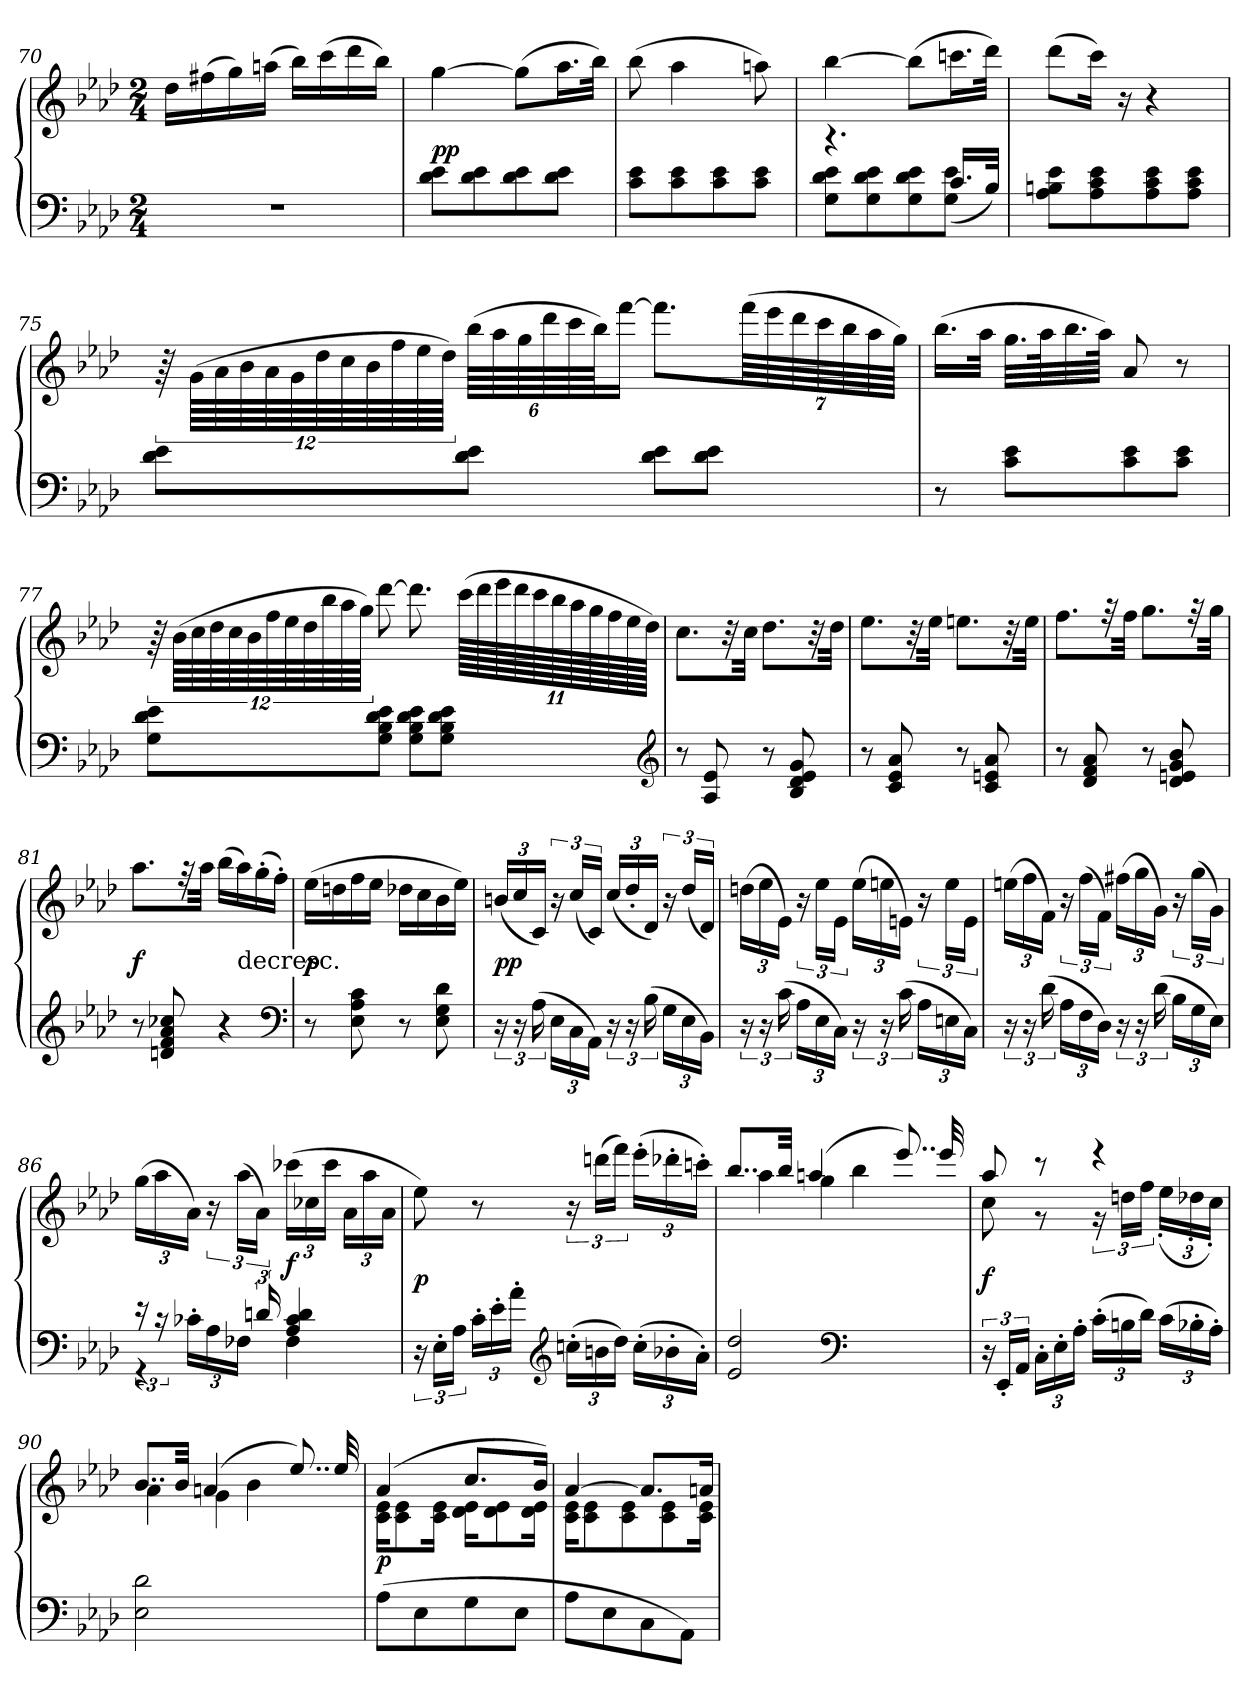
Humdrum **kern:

**kern	**kern	**dynam
*part1	*part1	*part1
*staff2	*staff1	*staff1/2
*clefF4	*clefG2	*
*k[b-e-a-d-]	*k[b-e-a-d-]	*
*A-:	*A-:	*
*M2/4	*M2/4	*
=70	=70	=70
2r	16dd-\LL	.
.	(16ff#X\	.
.	16gg\)	.
.	(16aan\JJ	.
.	16bb-\LL)	.
.	(16ccc\	.
.	16ddd-\	.
.	16bb-\JJ)	.
=71	=71	=71
8d-\ 8e-\L	[4gg\	pp
8d-\ 8e-\	.	.
8d-\ 8e-\	(8gg\L]	.
8d-\ 8e-\J	16.aa-\L	.
.	32bb-\JJk)	.
=72	=72	=72
8c\ 8e-\L	(8bb-\	.
8c\ 8e-\	4aa-\	.
8c\ 8e-\	.	.
8c\ 8e-\J	8aan\)	.
=73	=73	=73
*^	*	*
4.r	8G\ 8d-\ 8e-\L	[4bb-\	.
.	8G\ 8d-\ 8e-\	.	.
.	8G\ 8d-\ 8e-\	(8bb-\L]	.
16.c/LL	(8G\ 8e-\J	16.cccn\L	.
32B-/JJk)	.	32ddd-\JJk)	.
*v	*v	*	*
=74	=74	=74
8A-\ 8Bn\ 8e-\L	(8ddd-\L	.
8A-\ 8c\ 8e-\	16ccc\Jk)	.
.	16r	.
8A-\ 8c\ 8e-\	4r	.
8A-\ 8c\ 8e-\J	.	.
=75	=75	=75
8d-\ 8e-\L	96r	.
.	(96g\LLLL	.
.	96a-\	.
.	96b-\	.
.	96a-\	.
.	96g\	.
.	96dd-\	.
.	96cc\	.
.	96b-\	.
.	96ff\	.
.	96ee-\	.
.	96dd-\JJJJ)	.
8d-\ 8e-\J	(96bb-\LLLL	.
.	96aa-\	.
.	96gg\	.
.	96ddd-\	.
.	96ccc\	.
.	96bb-\JJ)	.
.	[16fff\JJ	.
8d-\ 8e-\L	8.fff\L]	.
8d-\ 8e-\J	.	.
.	(112fff\LLL	.
.	112eee-\	.
.	112ddd-\	.
.	112ccc\	.
.	112bb-\	.
.	112aa-\	.
.	112gg\JJJJ)	.
=76	=76	=76
8r	(16.bb-\LL	.
.	32aa-\JJk	.
8c\ 8e-\L	32.gg\LLL	.
.	64aa-\K	.
.	32.bb-\	.
.	64aa-\JJJk)	.
8c\ 8e-\	8a-/	.
8c\ 8e-\J	8r	.
=77	=77	=77
8G\ 8d-\ 8e-\L	96r	.
.	(96b-\LLLL	.
.	96cc\	.
.	96dd-\	.
.	96cc\	.
.	96b-\	.
.	96ff\	.
.	96ee-\	.
.	96dd-\	.
.	96bb-\	.
.	96aa-\	.
.	96gg\JJJJ)	.
8G\ 8B-\ 8d-\ 8e-\J	[8ddd-\	.
8G\ 8B-\ 8d-\ 8e-\L	8.ddd-\]	.
8G\ 8B-\ 8d-\ 8e-\J	.	.
.	(176ccc\LLLLL	.
.	176ddd-\	.
.	176eee-\	.
.	176ddd-\	.
.	176ccc\	.
.	176bb-\	.
.	176aa-\	.
.	176gg\	.
.	176ff\	.
.	176ee-\	.
.	176dd-\JJJJJ)	.
*clefG2	*	*
=78	=78	=78
8r	8.cc\L	.
8A-/ 8e-/	.	.
.	32r	.
.	32cc\Jkk	.
8r	8.dd-\L	.
8B-/ 8d-/ 8e-/ 8g/	.	.
.	32r	.
.	32dd-\Jkk	.
=79	=79	=79
8r	8.ee-\L	.
8c/ 8e-/ 8a-/	.	.
.	32r	.
.	32ee-\Jkk	.
8r	8.een\L	.
8c/ 8en/ 8a-/	.	.
.	32r	.
.	32ee\Jkk	.
=80	=80	=80
8r	8.ff\L	.
8d-/ 8f/ 8a-/	.	.
.	32r	.
.	32ff\Jkk	.
8r	8.gg\L	.
8d-/ 8en/ 8g/ 8b-/	.	.
.	32r	.
.	32gg\Jkk	.
=81	=81	=81
8r	8.aa-\L	f
8dn/ 8f/ 8a-/ 8cc-X/	.	.
.	32r	.
.	32aa-\Jkk	.
4r	(16bb-\LL	.
!	!LO:TX:c:t=decresc.	!
.	16aa-\)	.
.	(16gg'\	.
.	16ff'\JJ)	.
*clefF4	*	*
=82	=82	=82
8r	(16ee-\LL	p
.	16ddn\	.
8E-\ 8A-\ 8c\	16ff\	.
.	16ee-\JJ	.
8r	16dd-X\LL	.
.	16cc\	.
8E-\ 8G\ 8d-\	16b-\	.
.	16ee-\JJ)	.
=83	=83	=83
24r	(24bn/LL	pp
24r	24cc/	.
(24A-\	24c/JJ)	.
24E-\LL	24r	.
24C\	(24cc/LL	.
24AA-\JJ)	24c/JJ)	.
24r	(24cc/LL	.
24r	24dd-'/	.
(24B-\	24d-/JJ)	.
24G\LL	24r	.
24E-\	(24dd-/LL	.
24BB-\JJ)	24d-/JJ)	.
=84	=84	=84
24r	(24ddn\LL	.
24r	24ee-\	.
(24c\	24e-\JJ)	.
24A-\LL	24r	.
24E-\	24ee-\LL	.
24C\JJ)	24e-\JJ	.
24r	(24ee-\LL	.
24r	24een\	.
(24c\	24en\JJ)	.
24A-\LL	24r	.
24En\	24ee\LL	.
24C\JJ)	24e\JJ	.
=85	=85	=85
24r	(24een\LL	.
24r	24ff\	.
(24d-\	24f\JJ)	.
24A-\LL	24r	.
24F\	(24ff\LL	.
24D-\JJ)	24f\JJ)	.
24r	(24ff#X\LL	.
24r	24gg\	.
(24d-\	24g\JJ)	.
24B-\LL	24r	.
24G\	(24gg\LL	.
24E-\JJ)	24g\JJ)	.
=86	=86	=86
*^	*	*
24r	4r	(24gg\LL	.
24r	.	24aa-\	.
24c-X'\LL	.	24a-\JJ)	.
24A-\	.	24r	.
24F-X\JJ	.	(24aa-\LL	.
24dn/	.	24a-\JJ)	.
4A-/ 4c-/ 4d/	4F-\	(24ccc-X\LL	f
.	.	24cc-X\	.
.	.	24ccc-\JJ	.
.	.	24a-\LL	.
.	.	24aa-\	.
.	.	24a-\JJ	.
*v	*v	*	*
=87	=87	=87
24r	8ee-\)	p
24E-'\LL	.	.
24A-\JJ	.	.
24c'\LL	8r	.
24e-'\	.	.
24a-'\JJ	.	.
*clefG2	*	*
(24ccn'\LL	24r	.
24bn\	(24dddn\LL	.
24dd-\JJ)	24fff\JJ)	.
(24cc'\LL	(24eee-'\LL	.
24b-X'\	24ddd-X'\	.
24a-'\JJ)	24cccn'\JJ)	.
=88	=88	=88
*	*^	*
2e-/ 2dd-/	8..bb-/L	4aa-\	.
.	32bb-/Jkk	.	.
.	(4aan	4gg\	.
*clefF4	*	*	*
2ryy	4bb-	2ryy	.
.	8..eee-/L)	.	.
.	32eee-/LLL	.	.
=89	=89	=89	=89
24r	8aa-/	8cc\	f
24EE-'/LL	.	.	.
24AA-/JJ	.	.	.
24C'\LL	8r	8r	.
24E-'\	.	.	.
24A-'\JJ	.	.	.
(24c'\LL	4r	24r	.
24Bn\	.	24ddn\LL	.
24d-\JJ)	.	24ff\JJ	.
(24c\LL	.	(24ee-'\LL	.
24B-X'\	.	24dd-X'\	.
24A-'\JJ)	.	24cc'\JJ)	.
=90	=90	=90	=90
2E-\ 2d-\	8..b-/L	4a-\	.
.	32b-/Jkk	.	.
.	(4an	4g\	.
2ryy	4b-	2ryy	.
.	8..ee-/L)	.	.
.	32ee-/LLL	.	.
=91	=91	=91	=91
(8A-\L	(4a-/	16c\ 16e-\KL	p
.	.	8c\ 8e-\	.
8E-\	.	.	.
.	.	16c\ 16e-\Jk	.
8G\	8.cc/L	16d-\ 16e-\KL	.
.	.	8d-\ 8e-\	.
8E-\J	.	.	.
.	16b-/Jk)	16d-\ 16e-\Jk	.
=92	=92	=92	=92
8A-\L	[4a-/	16c\ 16e-\KL	.
.	.	8c\ 8e-\	.
8E-\	.	.	.
.	.	8c\ 8e-\	.
8C\	8.a-/L]	.	.
.	.	8c\ 8e-\	.
8AA-\J)	.	.	.
.	16an/Jk	16c\ 16e-\Jk	.
*	*v	*v	*
=	=	=
*-	*-	*-
